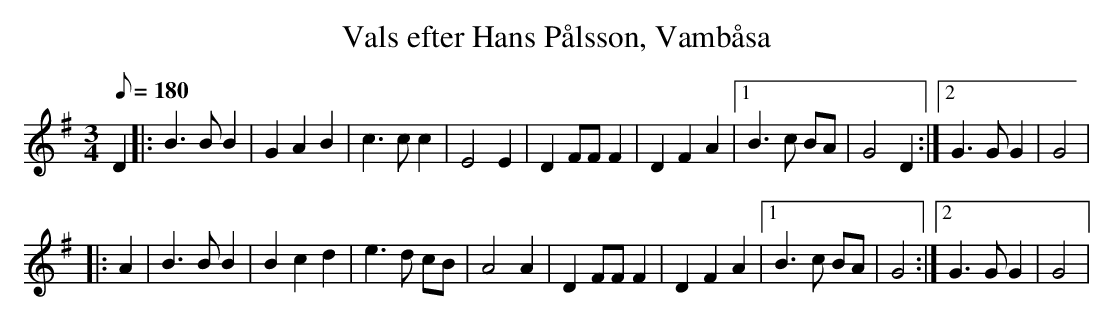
X:1
T:Vals efter Hans Pålsson, Vambåsa
M:3/4
L:1/8
Q:180
K:G
O:Blekinge
D2 |: B3 B B2 | G2 A2 B2 | c3 c c2 | E4 E2 | D2 FF F2 | D2 F2 A2 |1 B3 c BA | G4 D2 :|2G3 G G2 | G4 |
|: A2 | B3 B B2 | B2 c2 d2 | e3 d cB | A4 A2 | D2 FF F2 | D2 F2 A2 |1 B3 c BA | G4 :|2 G3 G G2 | G4 |
